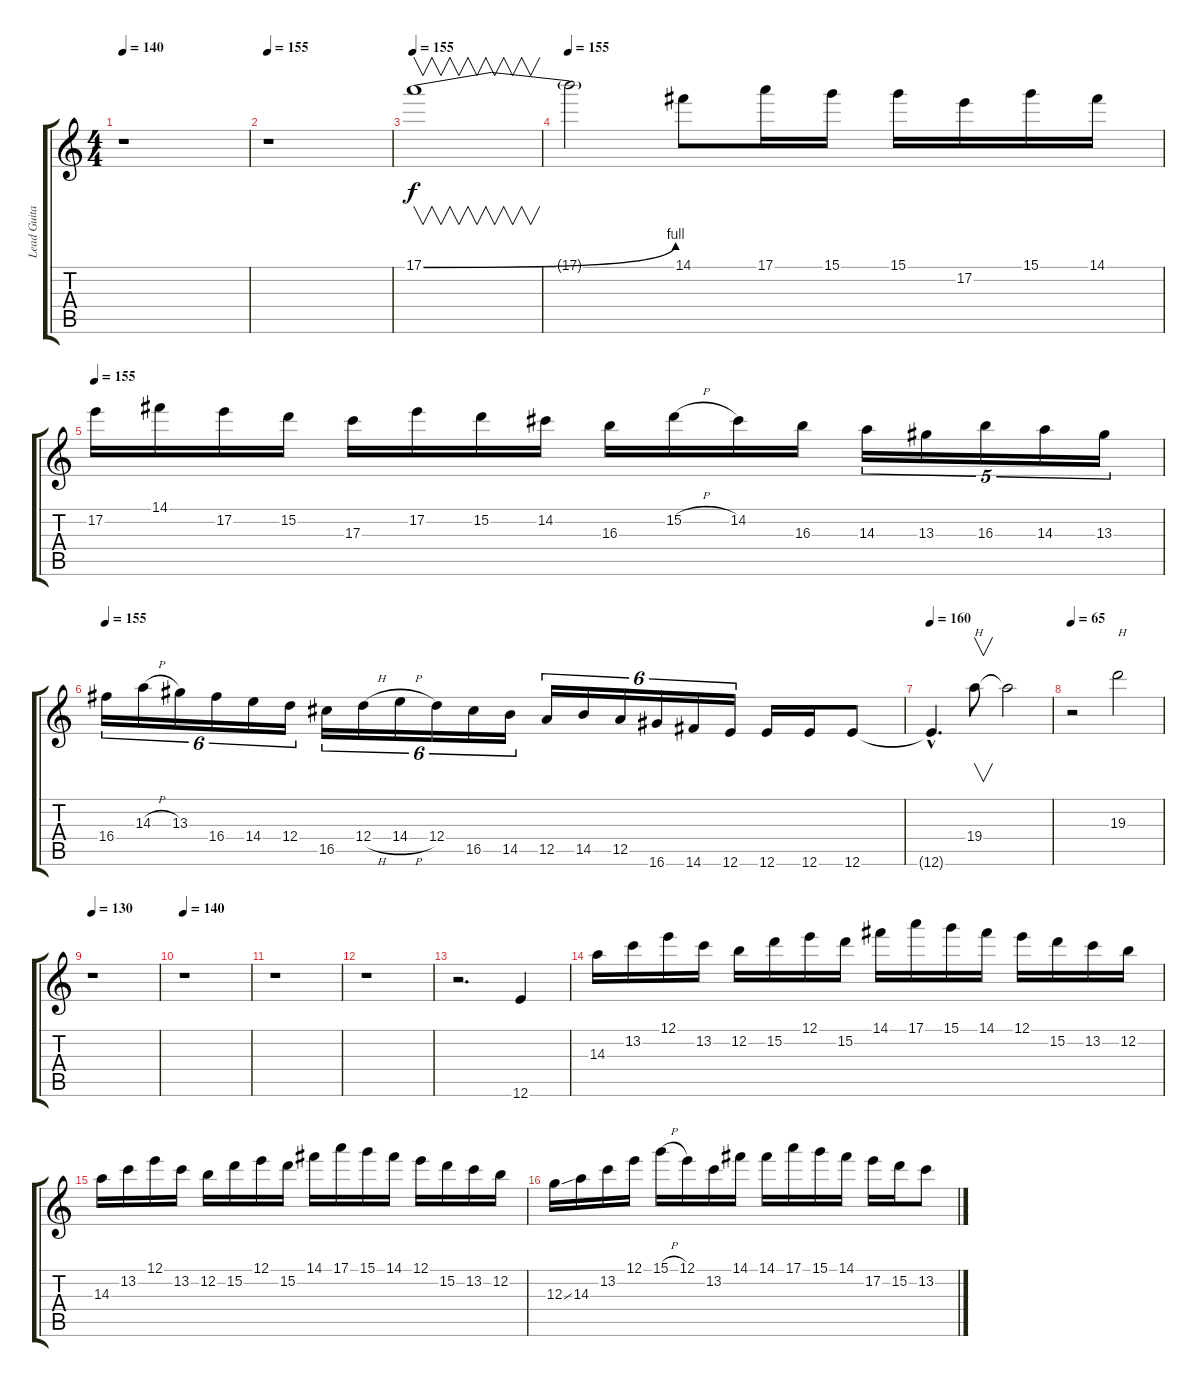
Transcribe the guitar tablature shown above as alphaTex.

\track ("Lead Guitar" "Lead Guita") {instrument overdrivenguitar}
\staff {score tabs}
\tuning (E4 B3 G3 D3 A2 E2) {hide}
\ts (4 4)
\tempo 140
\tempo 155
\tempo 140
\clef g2
\ks c
r.1{dy f instrument overdrivenguitar} |
\tempo 155
r.1 |
\tempo 155
17.1{be (bend 0 0 60 4)}.1{v} |
\tempo 155
17.1{t}.2 14.1.8 17.1.16 15.1.16 15.1.16 17.2.16 15.1.16 14.1.16 |
\tempo 155
17.2.16 14.1.16 17.2.16 15.2.16 17.3.16 17.2.16 15.2.16 14.2.16 16.3.16 15.2{h}.16 14.2.16 16.3.16 14.3.16{tu (5 4)} 13.3.16{tu (5 4)} 16.3.16{tu (5 4)} 14.3.16{tu (5 4)} 13.3.16{tu (5 4)} |
\tempo 155
16.4.16{tu (6 4)} 14.3{h}.16{tu (6 4)} 13.3.16{tu (6 4)} 16.4.16{tu (6 4)} 14.4.16{tu (6 4)} 12.4.16{tu (6 4)} 16.5.16{tu (6 4)} 12.4{h}.16{tu (6 4)} 14.4{h}.16{tu (6 4)} 12.4.16{tu (6 4)} 16.5.16{tu (6 4)} 14.5.16{tu (6 4)} 12.5.16{tu (6 4)} 14.5.16{tu (6 4)} 12.5.16{tu (6 4)} 16.6.16{tu (6 4)} 14.6.16{tu (6 4)} 12.6.16{tu (6 4)} 12.6.16 12.6.16 12.6.8 |
\tempo 160
12.6{hac t}.4{d} 19.4.8{v txt "H" instrument guitarharmonics} 19.4{t}.2 |
\tempo 65
r.2 19.3.2{txt "H"} |
\tempo 130
r.1 |
\tempo 140
r.1 |
r.1 |
r.1 |
r.2{d instrument overdrivenguitar} 12.6.4 |
14.3.16 13.2.16 12.1.16 13.2.16 12.2.16 15.2.16 12.1.16 15.2.16 14.1.16 17.1.16 15.1.16 14.1.16 12.1.16 15.2.16 13.2.16 12.2.16 |
14.3.16 13.2.16 12.1.16 13.2.16 12.2.16 15.2.16 12.1.16 15.2.16 14.1.16 17.1.16 15.1.16 14.1.16 12.1.16 15.2.16 13.2.16 12.2.16 |
12.3{ss}.16 14.3.16 13.2.16 12.1.16 15.1{h}.16 12.1.16 13.2.16 14.1.16 14.1.16 17.1.16 15.1.16 14.1.16 17.2.16 15.2.16 13.2.8
